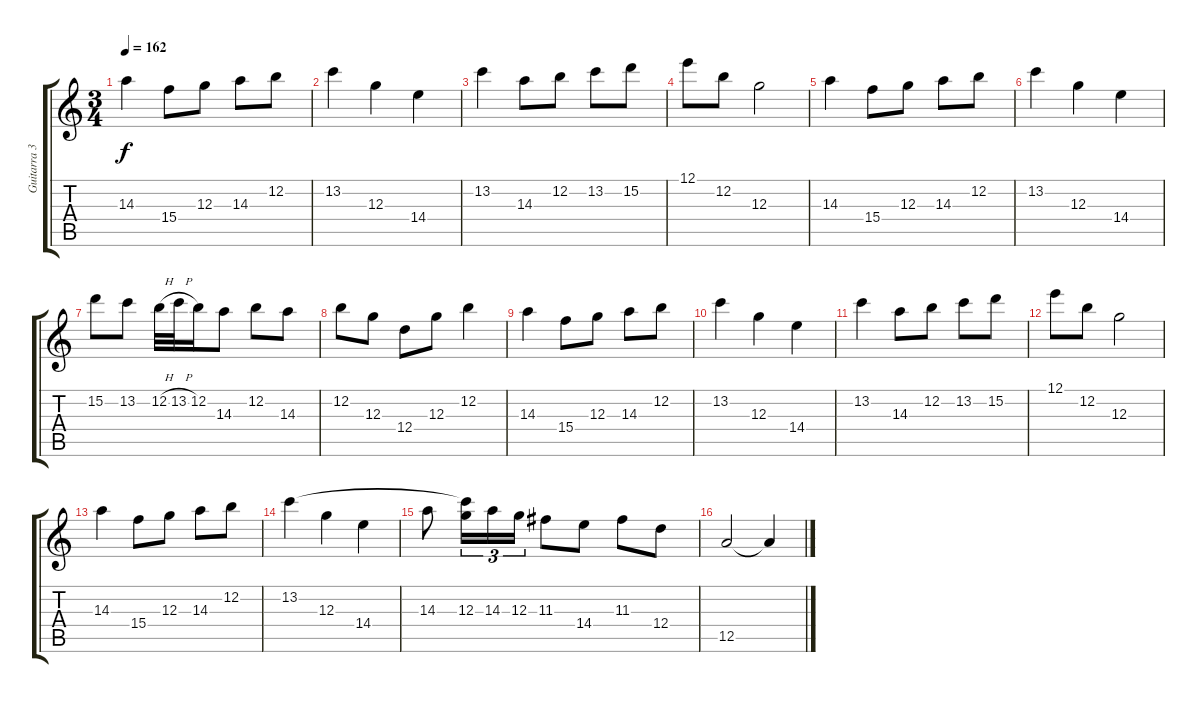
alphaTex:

\track ("Guitarra 3" "Guitarra 3") {instrument acousticguitarsteel}
\staff {score tabs}
\tuning (E4 B3 G3 D3 A2 E2) {hide}
\ts (3 4)
\tempo 162
\clef g2
\ks c
14.3.4{dy f} 15.4.8 12.3.8 14.3.8 12.2.8 |
13.2.4 12.3.4 14.4.4 |
13.2.4 14.3.8 12.2.8 13.2.8 15.2.8 |
12.1.8 12.2.8 12.3.2 |
14.3.4 15.4.8 12.3.8 14.3.8 12.2.8 |
13.2.4 12.3.4 14.4.4 |
15.2.8 13.2.8 12.2{h}.32 13.2{h}.32 12.2.16 14.3.8 12.2.8 14.3.8 |
12.2.8 12.3.8 12.4.8 12.3.8 12.2.4 |
14.3.4 15.4.8 12.3.8 14.3.8 12.2.8 |
13.2.4 12.3.4 14.4.4 |
13.2.4 14.3.8 12.2.8 13.2.8 15.2.8 |
12.1.8 12.2.8 12.3.2 |
14.3.4 15.4.8 12.3.8 14.3.8 12.2.8 |
13.2.4 12.3.4 14.4.4 |
14.3.8 (13.2{t} 12.3).16{tu (3 2)} 14.3.16{tu (3 2)} 12.3.16{tu (3 2)} 11.3.8 14.4.8 11.3.8 12.4.8 |
12.5.2 12.5{t}.4
